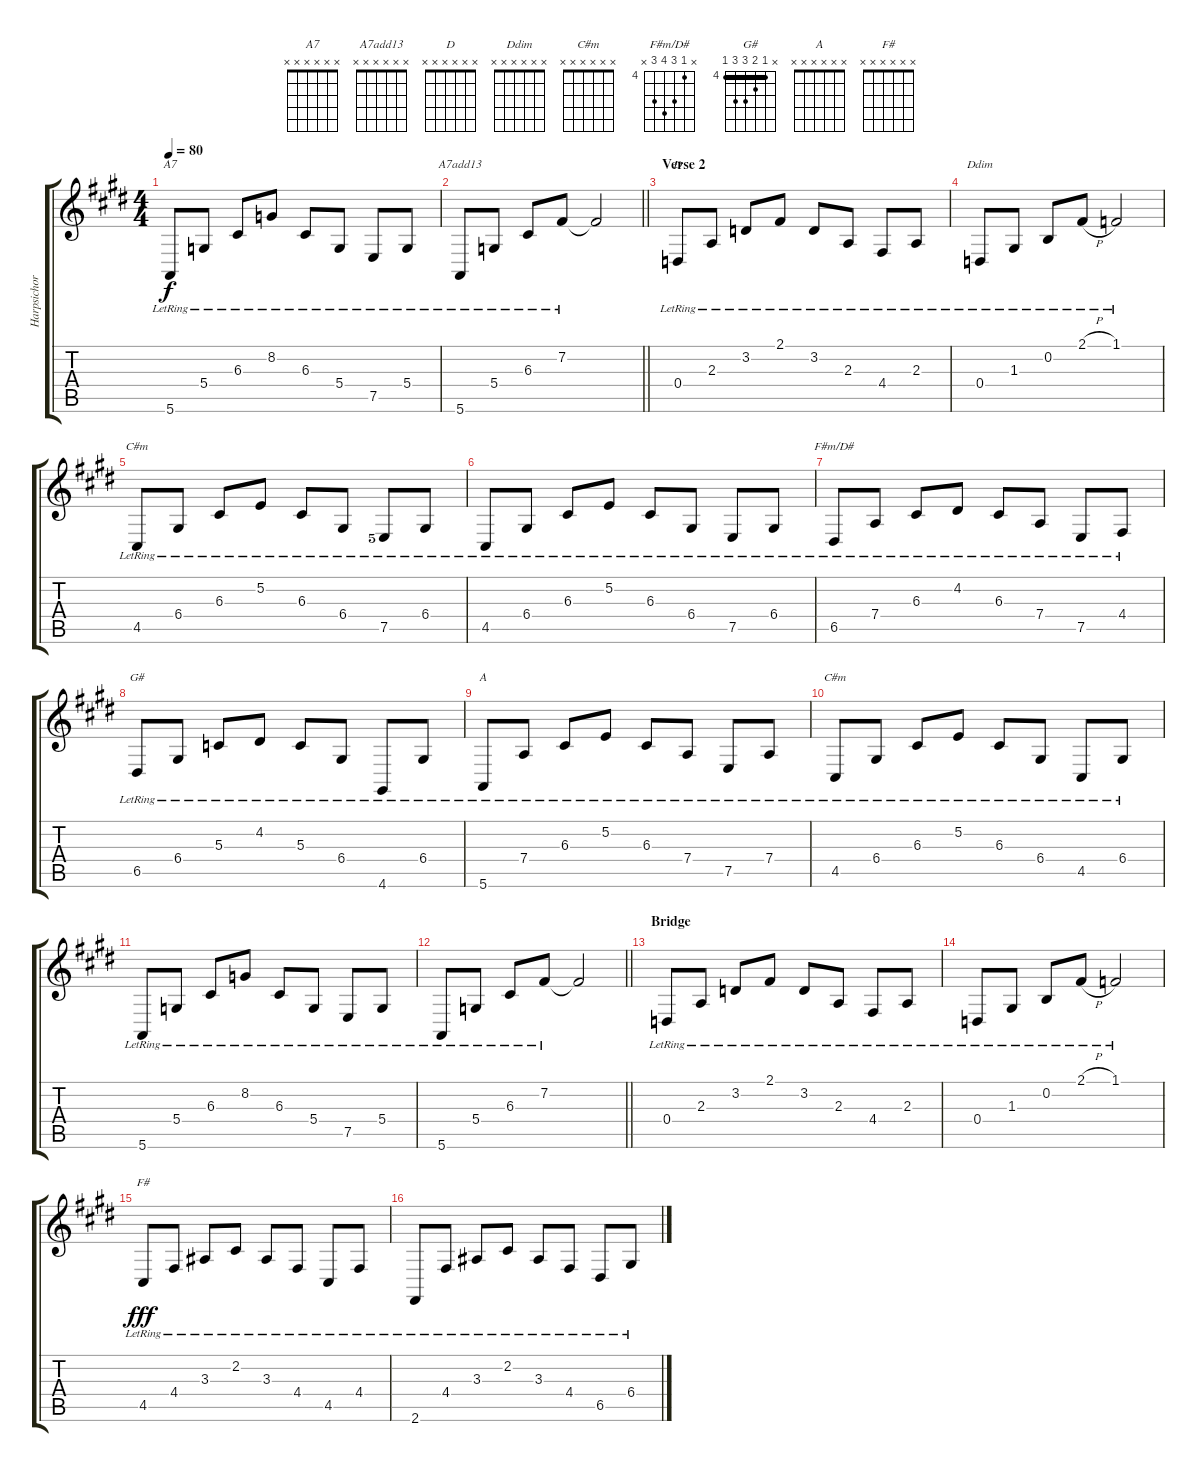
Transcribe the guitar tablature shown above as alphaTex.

\track ("Harpsichord - G. Martin" "Harpsichor") {instrument harpsichord}
\staff {score tabs}
\tuning (E4 B3 G3 D3 A2 E2) {hide}
\chord ("A7" x x x x x x)
\chord ("A7add13" x x x x x x)
\chord ("D" x x x x x x)
\chord ("Ddim" x x x x x x)
\chord ("C#m" x 5 6 6 4 x) {firstfret 4}
\chord ("F#m/D#" x 4 6 7 6 x) {firstfret 4}
\chord ("G#" x 4 5 6 6 4) {firstfret 4 barre 4}
\chord ("A" x x x x x x)
\chord ("C#m" x x x x x x)
\chord ("F#" x x x x x x)
\ts (4 4)
\tempo 80
\clef g2
\ks c#minor
5.6{lr}.8{ch "A7" dy f} 5.4{lr}.8 6.3{lr}.8 8.2{lr}.8 6.3{lr}.8 5.4{lr}.8 7.5{lr}.8 5.4{lr}.8 |
\barLineRight lightlight
5.6{lr}.8{ch "A7add13"} 5.4{lr}.8 6.3{lr}.8 7.2{lr}.8 7.2{t}.2 |
\section ("" "Verse 2")
0.4{lr}.8{ch "D"} 2.3{lr}.8 3.2{lr}.8 2.1{lr}.8 3.2{lr}.8 2.3{lr}.8 4.4{lr}.8 2.3{lr}.8 |
0.4{lr}.8{ch "Ddim"} 1.3{lr}.8 0.2{lr}.8 2.1{h lr}.8 1.1{lr}.2 |
4.5{lr}.8{ch "C#m"} 6.4{lr}.8 6.3{lr}.8 5.2{lr}.8 6.3{lr}.8 6.4{lr}.8 7.5{lr lf 5}.8 6.4{lr}.8 |
4.5{lr}.8 6.4{lr}.8 6.3{lr}.8 5.2{lr}.8 6.3{lr}.8 6.4{lr}.8 7.5{lr}.8 6.4{lr}.8 |
6.5{lr}.8{ch "F#m/D#"} 7.4{lr}.8 6.3{lr}.8 4.2{lr}.8 6.3{lr}.8 7.4{lr}.8 7.5{lr}.8 4.4{lr}.8 |
6.5{lr}.8{ch "G#"} 6.4{lr}.8 5.3{lr}.8 4.2{lr}.8 5.3{lr}.8 6.4{lr}.8 4.6{lr}.8 6.4{lr}.8 |
5.6{lr}.8{ch "A"} 7.4{lr}.8 6.3{lr}.8 5.2{lr}.8 6.3{lr}.8 7.4{lr}.8 7.5{lr}.8 7.4{lr}.8 |
4.5{lr}.8{ch "C#m"} 6.4{lr}.8 6.3{lr}.8 5.2{lr}.8 6.3{lr}.8 6.4{lr}.8 4.5{lr}.8 6.4{lr}.8 |
5.6{lr}.8 5.4{lr}.8 6.3{lr}.8 8.2{lr}.8 6.3{lr}.8 5.4{lr}.8 7.5{lr}.8 5.4{lr}.8 |
\barLineRight lightlight
5.6{lr}.8 5.4{lr}.8 6.3{lr}.8 7.2{lr}.8 7.2{t}.2 |
\section ("" "Bridge")
0.4{lr}.8 2.3{lr}.8 3.2{lr}.8 2.1{lr}.8 3.2{lr}.8 2.3{lr}.8 4.4{lr}.8 2.3{lr}.8 |
0.4{lr}.8 1.3{lr}.8 0.2{lr}.8 2.1{h lr}.8 1.1{lr}.2 |
4.5{lr}.8{ch "F#" dy fff} 4.4{lr}.8 3.3{lr}.8 2.2{lr}.8 3.3{lr}.8 4.4{lr}.8 4.5{lr}.8 4.4{lr}.8 |
2.6{lr}.8 4.4{lr}.8 3.3{lr}.8 2.2{lr}.8 3.3{lr}.8 4.4{lr}.8 6.5{lr}.8 6.4{lr}.8
